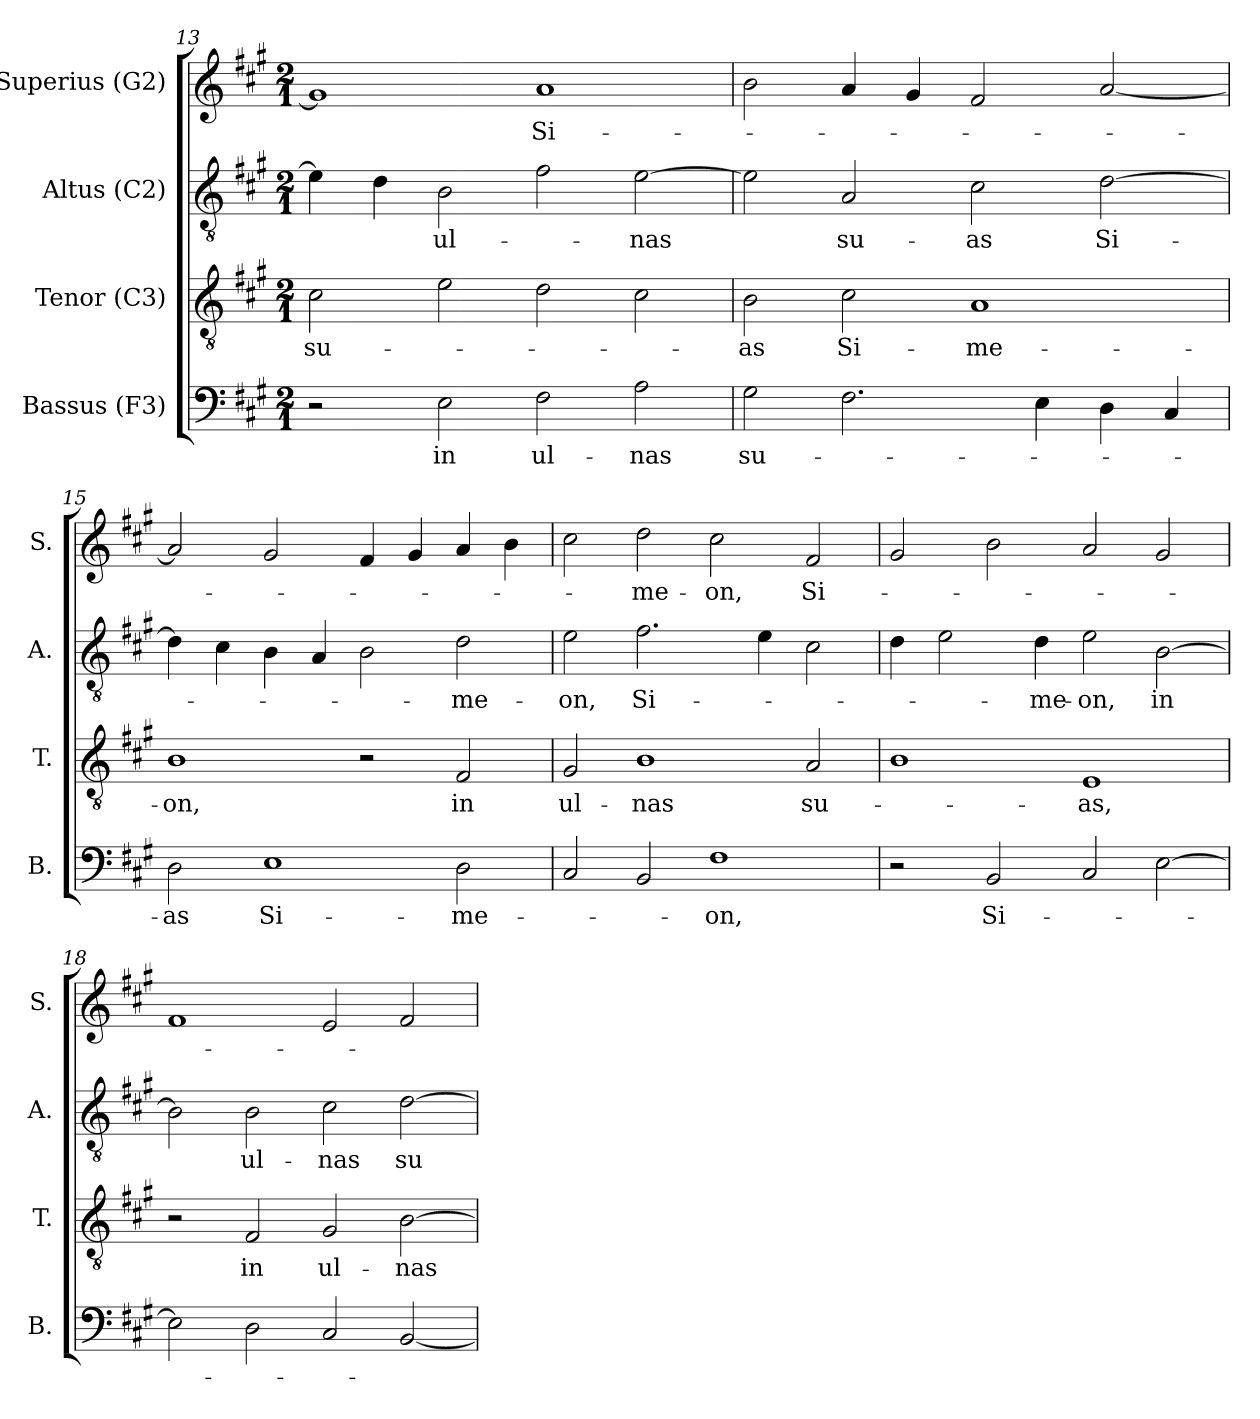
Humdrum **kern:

**kern	**text	**kern	**text	**kern	**text	**kern	**text
*part4	*part4	*part3	*part3	*part2	*part2	*part1	*part1
*staff4	*staff4	*staff3	*staff3	*staff2	*staff2	*staff1	*staff1
*I"Bassus (F3)	*	*I"Tenor (C3)	*	*I"Altus (C2)	*	*I"Superius (G2)	*
*I'B.	*	*I'T.	*	*I'A.	*	*I'S.	*
!!LO:PB:g=z
*clefF4	*	*clefGv2	*	*clefGv2	*	*clefG2	*
*	*	*ITrd7c12	*	*ITrd7c12	*	*	*
*k[f#c#g#]	*	*k[f#c#g#]	*	*k[f#c#g#]	*	*k[f#c#g#]	*
*A:	*	*A:	*	*A:	*	*A:	*
*M2/1	*	*M2/1	*	*M2/1	*	*M2/1	*
=13	=13	=13	=13	=13	=13	=13	=13
!	!	!	!LO:LY:b:color=#000000	!	!	!	!
2r	.	2C#i\	su-	4Ei\]	.	1g#i]	.
.	.	.	.	4Di\	.	.	.
!	!LO:LY:b:color=#000000	!	!	!	!	!	!
!	!	!	!	!	!LO:LY:b:color=#000000	!	!
2Ei\	in	2Ei\	.	2BBi\	ul-	.	.
!	!LO:LY:b:color=#000000	!	!	!	!	!	!
!	!	!	!	!	!	!	!LO:LY:b:color=#000000
2F#i\	ul-	2Di\	.	2F#i\	.	1ai	Si-
!	!LO:LY:b:color=#000000	!	!	!	!	!	!
!	!	!	!	!	!LO:LY:b:color=#000000	!	!
2Ai\	-nas	2C#i\	.	[2Ei\	-nas	.	.
=14	=14	=14	=14	=14	=14	=14	=14
!	!LO:LY:b:color=#000000	!	!	!	!	!	!
!	!	!	!LO:LY:b:color=#000000	!	!	!	!
2G#i\	su-	2BBi\	-as	2Ei\]	.	2bi\	.
!	!	!	!LO:LY:b:color=#000000	!	!	!	!
!	!	!	!	!	!LO:LY:b:color=#000000	!	!
2.F#i\	.	2C#i\	Si-	2AAi/	su-	4ai/	.
.	.	.	.	.	.	4g#i/	.
!	!	!	!LO:LY:b:color=#000000	!	!	!	!
!	!	!	!	!	!LO:LY:b:color=#000000	!	!
.	.	1AAi	-me-	2C#i\	-as	2f#i/	.
4Ei\	.	.	.	.	.	.	.
!	!	!	!	!	!LO:LY:b:color=#000000	!	!
4Di\	.	.	.	[2Di\	Si-	[2ai/	.
4C#i/	.	.	.	.	.	.	.
=15	=15	=15	=15	=15	=15	=15	=15
!	!LO:LY:b:color=#000000	!	!	!	!	!	!
!	!	!	!LO:LY:b:color=#000000	!	!	!	!
2Di\	-as	1BBi	-on,	4Di\]	.	2ai/]	.
.	.	.	.	4C#i\	.	.	.
!	!LO:LY:b:color=#000000	!	!	!	!	!	!
1Ei	Si-	.	.	4BBi\	.	2g#i/	.
.	.	.	.	4AAi/	.	.	.
.	.	2r	.	2BBi\	.	4f#i/	.
.	.	.	.	.	.	4g#i/	.
!	!LO:LY:b:color=#000000	!	!	!	!	!	!
!	!	!	!LO:LY:b:color=#000000	!	!	!	!
!	!	!	!	!	!LO:LY:b:color=#000000	!	!
2Di\	-me-	2FF#i/	in	2Di\	-me-	4ai/	.
.	.	.	.	.	.	4bi\	.
=16	=16	=16	=16	=16	=16	=16	=16
!	!	!	!LO:LY:b:color=#000000	!	!	!	!
!	!	!	!	!	!LO:LY:b:color=#000000	!	!
2C#i/	.	2GG#i/	ul-	2Ei\	-on,	2cc#i\	.
!	!	!	!LO:LY:b:color=#000000	!	!	!	!
!	!	!	!	!	!LO:LY:b:color=#000000	!	!
!	!	!	!	!	!	!	!LO:LY:b:color=#000000
2BBi/	.	1BBi	-nas	2.F#i\	Si-	2ddi\	-me-
!	!LO:LY:b:color=#000000	!	!	!	!	!	!
!	!	!	!	!	!	!	!LO:LY:b:color=#000000
1F#i	-on,	.	.	.	.	2cc#i\	-on,
.	.	.	.	4Ei\	.	.	.
!	!	!	!LO:LY:b:color=#000000	!	!	!	!
!	!	!	!	!	!	!	!LO:LY:b:color=#000000
.	.	2AAi/	su-	2C#i\	.	2f#i/	Si-
!!LO:LB:g=z
=17	=17	=17	=17	=17	=17	=17	=17
2r	.	1BBi	.	4Di\	.	2g#i/	.
.	.	.	.	2Ei\	.	.	.
!	!LO:LY:b:color=#000000	!	!	!	!	!	!
2BBi/	Si-	.	.	.	.	2bi\	.
!	!	!	!	!	!LO:LY:b:color=#000000	!	!
.	.	.	.	4Di\	-me-	.	.
!	!	!	!LO:LY:b:color=#000000	!	!	!	!
!	!	!	!	!	!LO:LY:b:color=#000000	!	!
2C#i/	.	1EEi	-as,	2Ei\	-on,	2ai/	.
!	!	!	!	!	!LO:LY:b:color=#000000	!	!
[2Ei\	.	.	.	[2BBi\	in	2g#i/	.
=18	=18	=18	=18	=18	=18	=18	=18
2Ei\]	.	2r	.	2BBi\]	.	1f#i	.
!	!	!	!LO:LY:b:color=#000000	!	!	!	!
!	!	!	!	!	!LO:LY:b:color=#000000	!	!
2Di\	.	2FF#i/	in	2BBi\	ul-	.	.
!	!	!	!LO:LY:b:color=#000000	!	!	!	!
!	!	!	!	!	!LO:LY:b:color=#000000	!	!
2C#i/	.	2GG#i/	ul-	2C#i\	-nas	2ei/	.
!	!	!	!LO:LY:b:color=#000000	!	!	!	!
!	!	!	!	!	!LO:LY:b:color=#000000	!	!
[2BBi/	.	[2BBi\	-nas	[2Di\	su-	2f#i/	.
=	=	=	=	=	=	=	=
*-	*-	*-	*-	*-	*-	*-	*-
